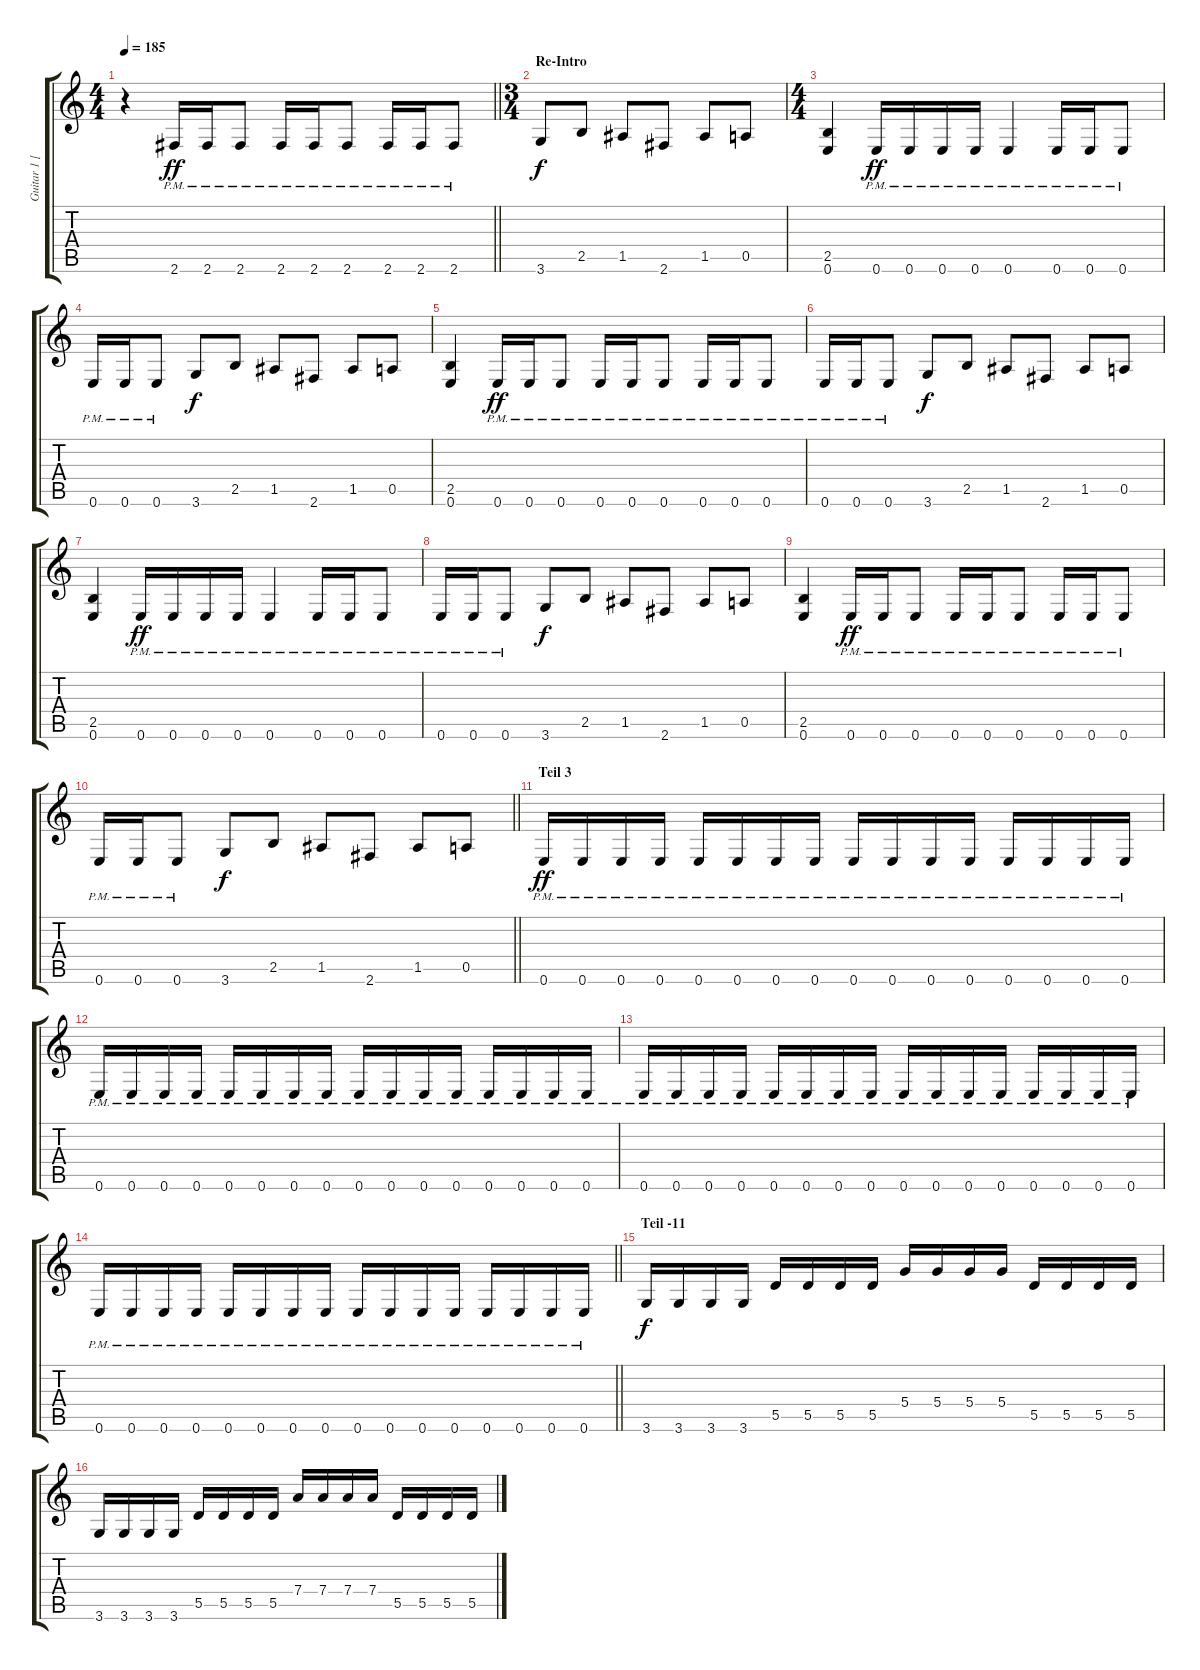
\track ("Guitar 1 [Right]" "Guitar 1 [") {instrument distortionguitar}
\staff {score tabs}
\tuning (E4 B3 G3 D3 A2 E2) {hide}
\ts (4 4)
\tempo 185
\clef g2
\barLineRight lightlight
\ks c
r.4{dy ff} 2.6{pm}.16 2.6{pm}.16 2.6{pm}.8 2.6{pm}.16 2.6{pm}.16 2.6{pm}.8 2.6{pm}.16 2.6{pm}.16 2.6{pm}.8 |
\ts (3 4)
\section ("" "Re-Intro")
3.6.8{dy f} 2.5.8 1.5.8 2.6.8 1.5.8 0.5.8 |
\ts (4 4)
(2.5 0.6).4 0.6{pm}.16{dy ff} 0.6{pm}.16 0.6{pm}.16 0.6{pm}.16 0.6{pm}.4 0.6{pm}.16 0.6{pm}.16 0.6{pm}.8 |
0.6{pm}.16 0.6{pm}.16 0.6{pm}.8 3.6.8{dy f} 2.5.8 1.5.8 2.6.8 1.5.8 0.5.8 |
(2.5 0.6).4 0.6{pm}.16{dy ff} 0.6{pm}.16 0.6{pm}.8 0.6{pm}.16 0.6{pm}.16 0.6{pm}.8 0.6{pm}.16 0.6{pm}.16 0.6{pm}.8 |
0.6{pm}.16 0.6{pm}.16 0.6{pm}.8 3.6.8{dy f} 2.5.8 1.5.8 2.6.8 1.5.8 0.5.8 |
(2.5 0.6).4 0.6{pm}.16{dy ff} 0.6{pm}.16 0.6{pm}.16 0.6{pm}.16 0.6{pm}.4 0.6{pm}.16 0.6{pm}.16 0.6{pm}.8 |
0.6{pm}.16 0.6{pm}.16 0.6{pm}.8 3.6.8{dy f} 2.5.8 1.5.8 2.6.8 1.5.8 0.5.8 |
(2.5 0.6).4 0.6{pm}.16{dy ff} 0.6{pm}.16 0.6{pm}.8 0.6{pm}.16 0.6{pm}.16 0.6{pm}.8 0.6{pm}.16 0.6{pm}.16 0.6{pm}.8 |
\barLineRight lightlight
0.6{pm}.16 0.6{pm}.16 0.6{pm}.8 3.6.8{dy f} 2.5.8 1.5.8 2.6.8 1.5.8 0.5.8 |
\section ("" "Teil 3")
0.6{pm}.16{dy ff} 0.6{pm}.16 0.6{pm}.16 0.6{pm}.16 0.6{pm}.16 0.6{pm}.16 0.6{pm}.16 0.6{pm}.16 0.6{pm}.16 0.6{pm}.16 0.6{pm}.16 0.6{pm}.16 0.6{pm}.16 0.6{pm}.16 0.6{pm}.16 0.6{pm}.16 |
0.6{pm}.16 0.6{pm}.16 0.6{pm}.16 0.6{pm}.16 0.6{pm}.16 0.6{pm}.16 0.6{pm}.16 0.6{pm}.16 0.6{pm}.16 0.6{pm}.16 0.6{pm}.16 0.6{pm}.16 0.6{pm}.16 0.6{pm}.16 0.6{pm}.16 0.6{pm}.16 |
0.6{pm}.16 0.6{pm}.16 0.6{pm}.16 0.6{pm}.16 0.6{pm}.16 0.6{pm}.16 0.6{pm}.16 0.6{pm}.16 0.6{pm}.16 0.6{pm}.16 0.6{pm}.16 0.6{pm}.16 0.6{pm}.16 0.6{pm}.16 0.6{pm}.16 0.6{pm}.16 |
\barLineRight lightlight
0.6{pm}.16 0.6{pm}.16 0.6{pm}.16 0.6{pm}.16 0.6{pm}.16 0.6{pm}.16 0.6{pm}.16 0.6{pm}.16 0.6{pm}.16 0.6{pm}.16 0.6{pm}.16 0.6{pm}.16 0.6{pm}.16 0.6{pm}.16 0.6{pm}.16 0.6{pm}.16 |
\section ("" "Teil -11")
3.6.16{dy f} 3.6.16 3.6.16 3.6.16 5.5.16 5.5.16 5.5.16 5.5.16 5.4.16 5.4.16 5.4.16 5.4.16 5.5.16 5.5.16 5.5.16 5.5.16 |
3.6.16 3.6.16 3.6.16 3.6.16 5.5.16 5.5.16 5.5.16 5.5.16 7.4.16 7.4.16 7.4.16 7.4.16 5.5.16 5.5.16 5.5.16 5.5.16
